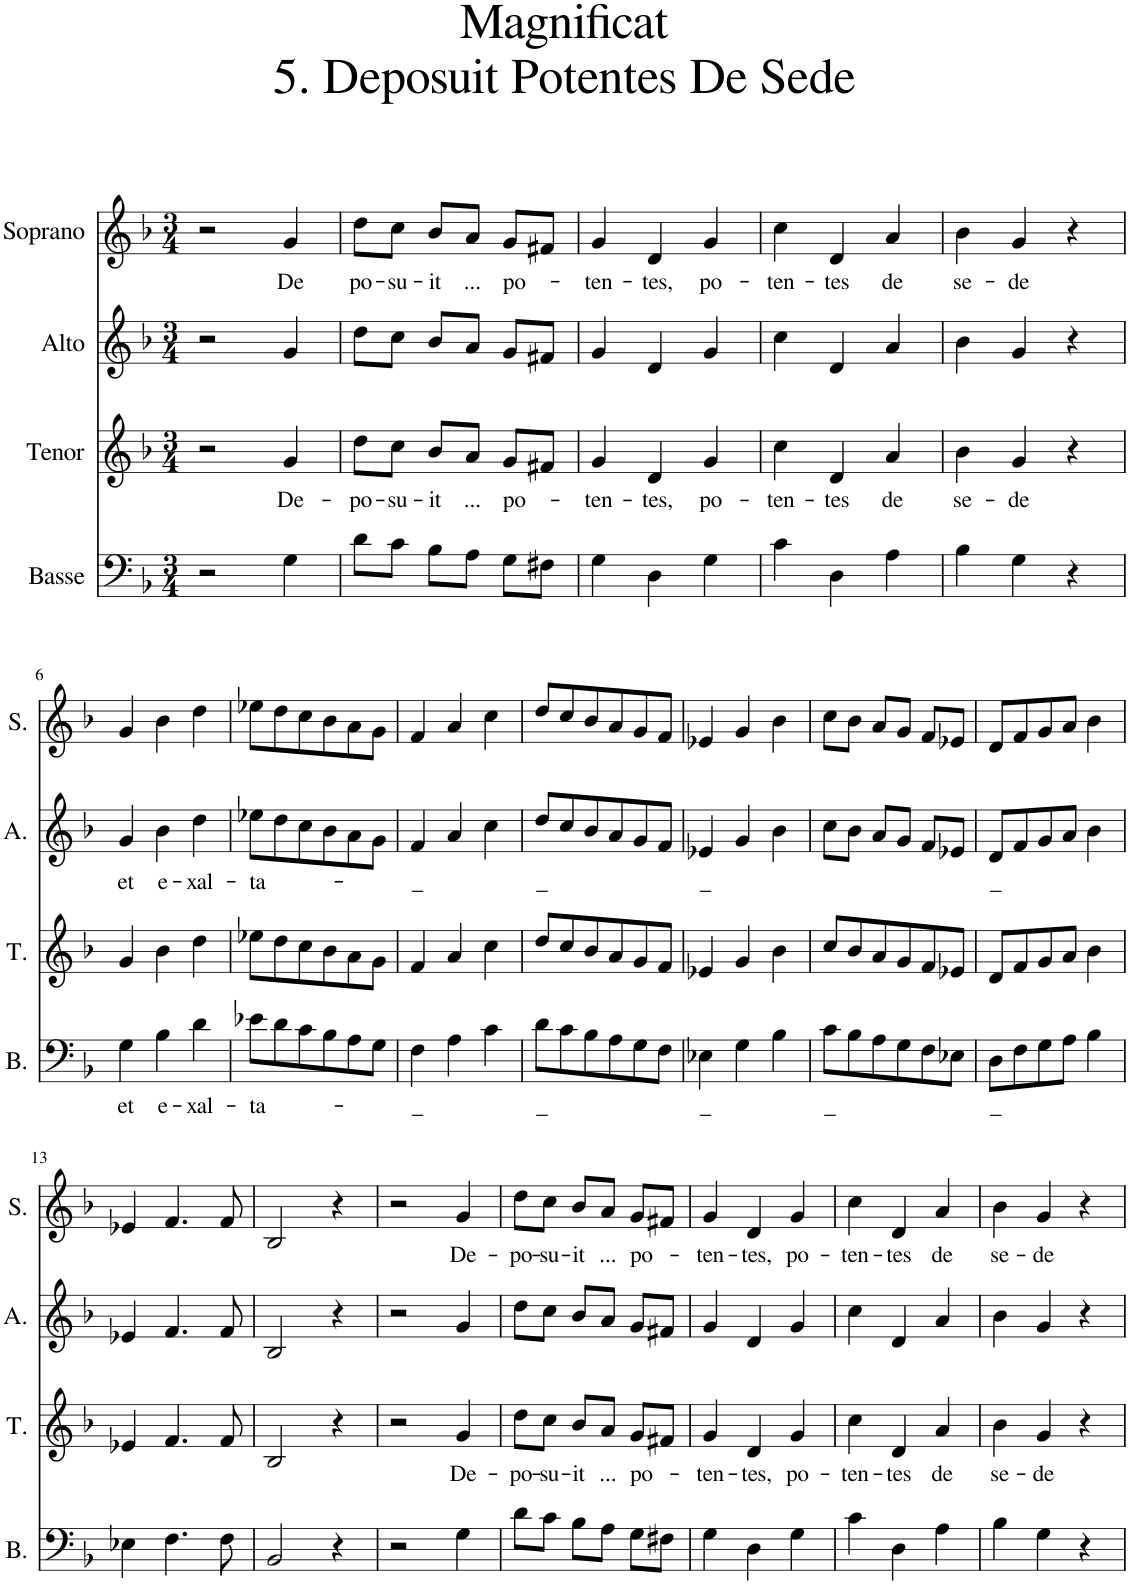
**kern	**text	**kern	**text	**kern	**text	**kern	**text
*part4	*part4	*part3	*part3	*part2	*part2	*part1	*part1
*staff4	*staff4	*staff3	*staff3	*staff2	*staff2	*staff1	*staff1
*I"Basse	*	*I"Tenor	*	*I"Alto	*	*I"Soprano	*
*I'B.	*	*I'T.	*	*I'A.	*	*I'S.	*
*clefF4	*	*clefG2	*	*clefG2	*	*clefG2	*
*k[b-]	*	*k[b-]	*	*k[b-]	*	*k[b-]	*
*M3/4	*	*M3/4	*	*M3/4	*	*M3/4	*
=1	=1	=1	=1	=1	=1	=1	=1
2r	.	2r	.	2r	.	2r	.
!	!	!	!LO:LY:b	!	!	!	!LO:LY:b
4G\	.	4g/	De-	4g/	.	4g/	De
=2	=2	=2	=2	=2	=2	=2	=2
!	!	!	!LO:LY:b	!	!	!	!LO:LY:b
8d\L	.	8dd\L	-po-	8dd\L	.	8dd\L	po-
!	!	!	!LO:LY:b	!	!	!	!LO:LY:b
8c\J	.	8cc\J	-su-	8cc\J	.	8cc\J	-su-
!	!	!	!LO:LY:b	!	!	!	!LO:LY:b
8B-\L	.	8b-/L	-it	8b-/L	.	8b-/L	-it
!	!	!	!LO:LY:b	!	!	!	!LO:LY:b
8A\J	.	8a/J	...	8a/J	.	8a/J	...
!	!	!	!LO:LY:b	!	!	!	!LO:LY:b
8G\L	.	8g/L	po-	8g/L	.	8g/L	po-
8F#X\J	.	8f#X/J	.	8f#X/J	.	8f#X/J	.
=3	=3	=3	=3	=3	=3	=3	=3
!	!	!	!LO:LY:b	!	!	!	!LO:LY:b
4G\	.	4g/	-ten-	4g/	.	4g/	-ten-
!	!	!	!LO:LY:b	!	!	!	!LO:LY:b
4D\	.	4d/	-tes,	4d/	.	4d/	-tes,
!	!	!	!LO:LY:b	!	!	!	!LO:LY:b
4G\	.	4g/	po-	4g/	.	4g/	po-
=4	=4	=4	=4	=4	=4	=4	=4
!	!	!	!LO:LY:b	!	!	!	!LO:LY:b
4c\	.	4cc\	-ten-	4cc\	.	4cc\	-ten-
!	!	!	!LO:LY:b	!	!	!	!LO:LY:b
4D\	.	4d/	-tes	4d/	.	4d/	-tes
!	!	!	!LO:LY:b	!	!	!	!LO:LY:b
4A\	.	4a/	de	4a/	.	4a/	de
=5	=5	=5	=5	=5	=5	=5	=5
!	!	!	!LO:LY:b	!	!	!	!LO:LY:b
4B-\	.	4b-\	se-	4b-\	.	4b-\	se-
!	!	!	!LO:LY:b	!	!	!	!LO:LY:b
4G\	.	4g/	-de	4g/	.	4g/	-de
4r	.	4r	.	4r	.	4r	.
!!LO:LB:g=z
=6	=6	=6	=6	=6	=6	=6	=6
!	!LO:LY:b	!	!	!	!LO:LY:b	!	!
4G\	et	4g/	.	4g/	et	4g/	.
!	!LO:LY:b	!	!	!	!LO:LY:b	!	!
4B-\	e-	4b-\	.	4b-\	e-	4b-\	.
!	!LO:LY:b	!	!	!	!LO:LY:b	!	!
4d\	-xal-	4dd\	.	4dd\	-xal-	4dd\	.
=7	=7	=7	=7	=7	=7	=7	=7
!	!LO:LY:b	!	!	!	!LO:LY:b	!	!
8e-X\L	-ta-	8ee-X\L	.	8ee-X\L	-ta-	8ee-X\L	.
8d\	.	8dd\	.	8dd\	.	8dd\	.
8c\	.	8cc\	.	8cc\	.	8cc\	.
8B-\	.	8b-\	.	8b-\	.	8b-\	.
8A\	.	8a\	.	8a\	.	8a\	.
8G\J	.	8g\J	.	8g\J	.	8g\J	.
=8	=8	=8	=8	=8	=8	=8	=8
!	!LO:LY:b	!	!	!	!LO:LY:b	!	!
4F\	_	4f/	.	4f/	_	4f/	.
4A\	.	4a/	.	4a/	.	4a/	.
4c\	.	4cc\	.	4cc\	.	4cc\	.
=9	=9	=9	=9	=9	=9	=9	=9
!	!LO:LY:b	!	!	!	!LO:LY:b	!	!
8d\L	_	8dd/L	.	8dd/L	_	8dd/L	.
8c\	.	8cc/	.	8cc/	.	8cc/	.
8B-\	.	8b-/	.	8b-/	.	8b-/	.
8A\	.	8a/	.	8a/	.	8a/	.
8G\	.	8g/	.	8g/	.	8g/	.
8F\J	.	8f/J	.	8f/J	.	8f/J	.
=10	=10	=10	=10	=10	=10	=10	=10
!	!LO:LY:b	!	!	!	!LO:LY:b	!	!
4E-X\	_	4e-X/	.	4e-X/	_	4e-X/	.
4G\	.	4g/	.	4g/	.	4g/	.
4B-\	.	4b-\	.	4b-\	.	4b-\	.
=11	=11	=11	=11	=11	=11	=11	=11
!	!LO:LY:b	!	!	!	!	!	!
8c\L	_	8cc/L	.	8cc\L	.	8cc\L	.
8B-\	.	8b-/	.	8b-\J	.	8b-\J	.
8A\	.	8a/	.	8a/L	.	8a/L	.
8G\	.	8g/	.	8g/J	.	8g/J	.
8F\	.	8f/	.	8f/L	.	8f/L	.
8E-X\J	.	8e-X/J	.	8e-X/J	.	8e-X/J	.
=12	=12	=12	=12	=12	=12	=12	=12
!	!LO:LY:b	!	!	!	!LO:LY:b	!	!
8D\L	_	8d/L	.	8d/L	_	8d/L	.
8F\	.	8f/	.	8f/	.	8f/	.
8G\	.	8g/	.	8g/	.	8g/	.
8A\J	.	8a/J	.	8a/J	.	8a/J	.
4B-\	.	4b-\	.	4b-\	.	4b-\	.
!!LO:LB:g=z
=13	=13	=13	=13	=13	=13	=13	=13
4E-X\	.	4e-X/	.	4e-X/	.	4e-X/	.
4.F\	.	4.f/	.	4.f/	.	4.f/	.
8F\	.	8f/	.	8f/	.	8f/	.
=14	=14	=14	=14	=14	=14	=14	=14
2BB-/	.	2B-/	.	2B-/	.	2B-/	.
4r	.	4r	.	4r	.	4r	.
=15	=15	=15	=15	=15	=15	=15	=15
2r	.	2r	.	2r	.	2r	.
!	!	!	!LO:LY:b	!	!	!	!LO:LY:b
4G\	.	4g/	De-	4g/	.	4g/	De-
=16	=16	=16	=16	=16	=16	=16	=16
!	!	!	!LO:LY:b	!	!	!	!LO:LY:b
8d\L	.	8dd\L	-po-	8dd\L	.	8dd\L	-po-
!	!	!	!LO:LY:b	!	!	!	!LO:LY:b
8c\J	.	8cc\J	-su-	8cc\J	.	8cc\J	-su-
!	!	!	!LO:LY:b	!	!	!	!LO:LY:b
8B-\L	.	8b-/L	-it	8b-/L	.	8b-/L	-it
!	!	!	!LO:LY:b	!	!	!	!LO:LY:b
8A\J	.	8a/J	...	8a/J	.	8a/J	...
!	!	!	!LO:LY:b	!	!	!	!LO:LY:b
8G\L	.	8g/L	po-	8g/L	.	8g/L	po-
8F#X\J	.	8f#X/J	.	8f#X/J	.	8f#X/J	.
=17	=17	=17	=17	=17	=17	=17	=17
!	!	!	!LO:LY:b	!	!	!	!LO:LY:b
4G\	.	4g/	-ten-	4g/	.	4g/	-ten-
!	!	!	!LO:LY:b	!	!	!	!LO:LY:b
4D\	.	4d/	-tes,	4d/	.	4d/	-tes,
!	!	!	!LO:LY:b	!	!	!	!LO:LY:b
4G\	.	4g/	po-	4g/	.	4g/	po-
=18	=18	=18	=18	=18	=18	=18	=18
!	!	!	!LO:LY:b	!	!	!	!LO:LY:b
4c\	.	4cc\	-ten-	4cc\	.	4cc\	-ten-
!	!	!	!LO:LY:b	!	!	!	!LO:LY:b
4D\	.	4d/	-tes	4d/	.	4d/	-tes
!	!	!	!LO:LY:b	!	!	!	!LO:LY:b
4A\	.	4a/	de	4a/	.	4a/	de
=19	=19	=19	=19	=19	=19	=19	=19
!	!	!	!LO:LY:b	!	!	!	!LO:LY:b
4B-\	.	4b-\	se-	4b-\	.	4b-\	se-
!	!	!	!LO:LY:b	!	!	!	!LO:LY:b
4G\	.	4g/	-de	4g/	.	4g/	-de
4r	.	4r	.	4r	.	4r	.
=	=	=	=	=	=	=	=
*-	*-	*-	*-	*-	*-	*-	*-
